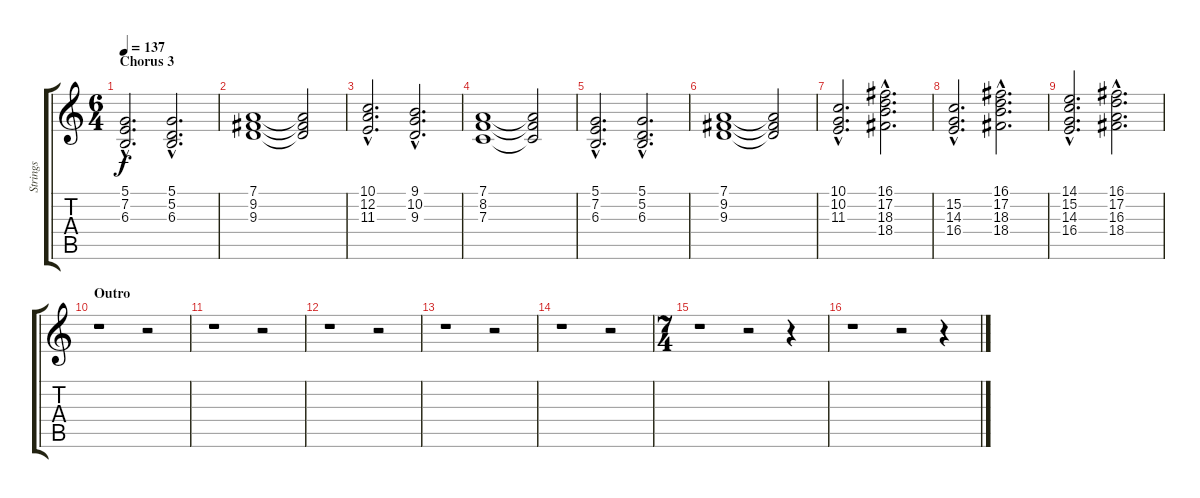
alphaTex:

\track ("Strings" "Strings") {instrument stringensemble1}
\staff {score tabs}
\tuning (D4 A3 F3 C3 G2 D2) {hide}
\ts (6 4)
\section ("" "Chorus 3")
\tempo 137
\clef g2
\ks c
(5.1{hac} 7.2{hac} 6.3{hac}).2{d dy f} (5.1{hac} 5.2{hac} 6.3{hac}).2{d} |
(7.1 9.2 9.3).1 (7.1{t} 9.2{t} 9.3{t}).2 |
(10.1{hac} 12.2{hac} 11.3{hac}).2{d} (9.1{hac} 10.2{hac} 9.3{hac}).2{d} |
(7.1 8.2 7.3).1 (7.1{t} 8.2{t} 7.3{t}).2 |
(5.1{hac} 7.2{hac} 6.3{hac}).2{d} (5.1{hac} 5.2{hac} 6.3{hac}).2{d} |
(7.1 9.2 9.3).1 (7.1{t} 9.2{t} 9.3{t}).2 |
(10.1{hac} 10.2{hac} 11.3{hac}).2{d} (16.1{hac} 17.2{hac} 18.3{hac} 18.4{hac}).2{d} |
(15.2{hac} 14.3{hac} 16.4{hac}).2{d} (16.1{hac} 17.2{hac} 18.3{hac} 18.4{hac}).2{d} |
(14.1{hac} 15.2{hac} 14.3{hac} 16.4{hac}).2{d} (16.1{hac} 17.2{hac} 16.3{hac} 18.4{hac}).2{d} |
\section ("" "Outro")
r.1 r.2 |
r.1 r.2 |
r.1 r.2 |
r.1 r.2 |
r.1 r.2 |
\ts (7 4)
r.1 r.2 r.4 |
r.1 r.2 r.4
